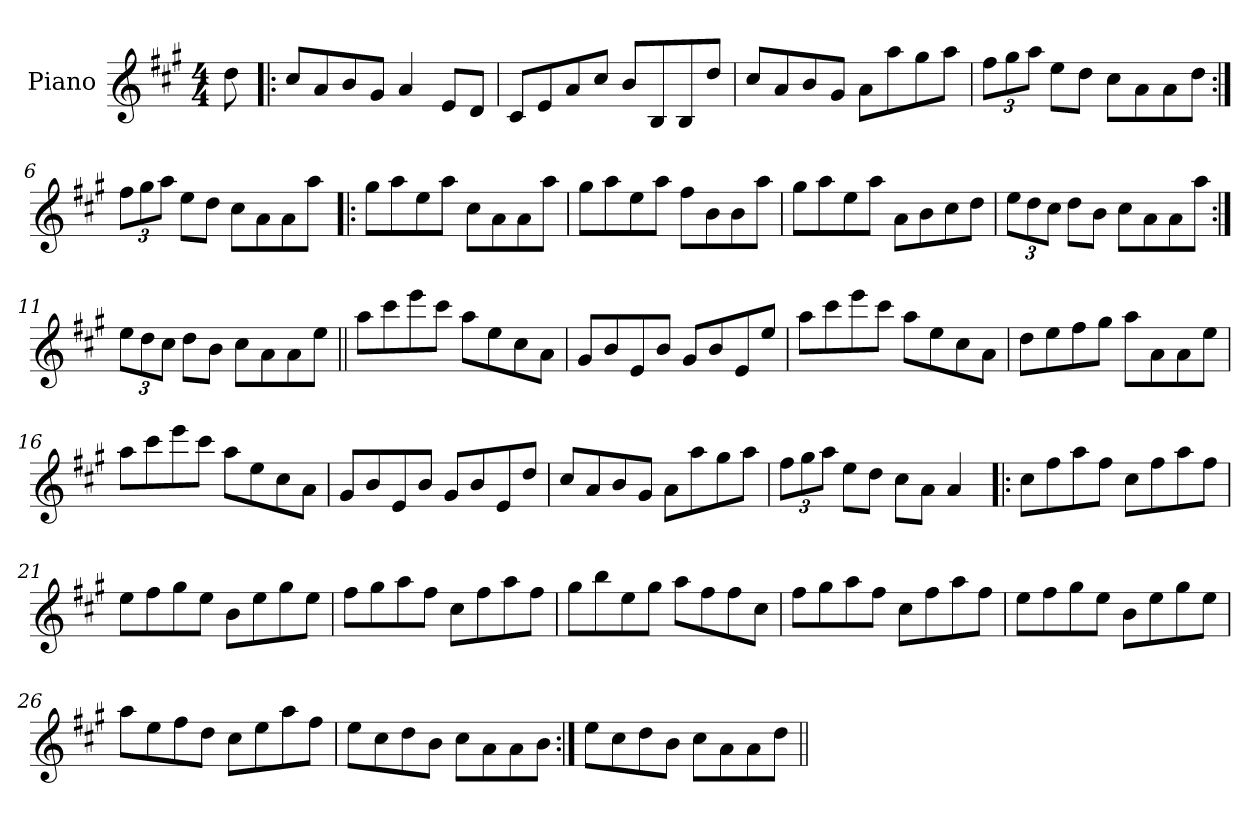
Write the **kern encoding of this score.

**kern
*part1
*staff1
*I"Piano
*I'Pno
*clefG2
*k[f#c#g#]
*A:
*M4/4
=1
8dd\
=2!|:
8cc#/L
8a/
8b/
8g#/J
4a/
8e/L
8d/J
=3
8c#/L
8e/
8a/
8cc#/J
8b/L
8B/
8B/
8dd/J
=4
8cc#/L
8a/
8b/
8g#/J
8a\L
8aa\
8gg#\
8aa\J
=5
12ff#\L
12gg#\
12aa\J
8ee\L
8dd\J
8cc#\L
8a\
8a\
8dd\J
=6:|!
12ff#\L
12gg#\
12aa\J
8ee\L
8dd\J
8cc#\L
8a\
8a\
8aa\J
=7!|:
8gg#\L
8aa\
8ee\
8aa\J
8cc#\L
8a\
8a\
8aa\J
=8
8gg#\L
8aa\
8ee\
8aa\J
8ff#\L
8b\
8b\
8aa\J
=9
8gg#\L
8aa\
8ee\
8aa\J
8a\L
8b\
8cc#\
8dd\J
=10
12ee\L
12dd\
12cc#\J
8dd\L
8b\J
8cc#\L
8a\
8a\
8aa\J
=11:|!
12ee\L
12dd\
12cc#\J
8dd\L
8b\J
8cc#\L
8a\
8a\
8ee\J
=12||
8aa\L
8ccc#\
8eee\
8ccc#\J
8aa\L
8ee\
8cc#\
8a\J
=13
8g#/L
8b/
8e/
8b/J
8g#/L
8b/
8e/
8ee/J
=14
8aa\L
8ccc#\
8eee\
8ccc#\J
8aa\L
8ee\
8cc#\
8a\J
=15
8dd\L
8ee\
8ff#\
8gg#\J
8aa\L
8a\
8a\
8ee\J
=16
8aa\L
8ccc#\
8eee\
8ccc#\J
8aa\L
8ee\
8cc#\
8a\J
=17
8g#/L
8b/
8e/
8b/J
8g#/L
8b/
8e/
8dd/J
=18
8cc#/L
8a/
8b/
8g#/J
8a\L
8aa\
8gg#\
8aa\J
=19
12ff#\L
12gg#\
12aa\J
8ee\L
8dd\J
8cc#\L
8a\J
4a/
=20!|:
8cc#\L
8ff#\
8aa\
8ff#\J
8cc#\L
8ff#\
8aa\
8ff#\J
=21
8ee\L
8ff#\
8gg#\
8ee\J
8b\L
8ee\
8gg#\
8ee\J
=22
8ff#\L
8gg#\
8aa\
8ff#\J
8cc#\L
8ff#\
8aa\
8ff#\J
=23
8gg#\L
8bb\
8ee\
8gg#\J
8aa\L
8ff#\
8ff#\
8cc#\J
=24
8ff#\L
8gg#\
8aa\
8ff#\J
8cc#\L
8ff#\
8aa\
8ff#\J
=25
8ee\L
8ff#\
8gg#\
8ee\J
8b\L
8ee\
8gg#\
8ee\J
=26
8aa\L
8ee\
8ff#\
8dd\J
8cc#\L
8ee\
8aa\
8ff#\J
=27
8ee\L
8cc#\
8dd\
8b\J
8cc#\L
8a\
8a\
8b\J
=28:|!
8ee\L
8cc#\
8dd\
8b\J
8cc#\L
8a\
8a\
8dd\J
=||
*-
